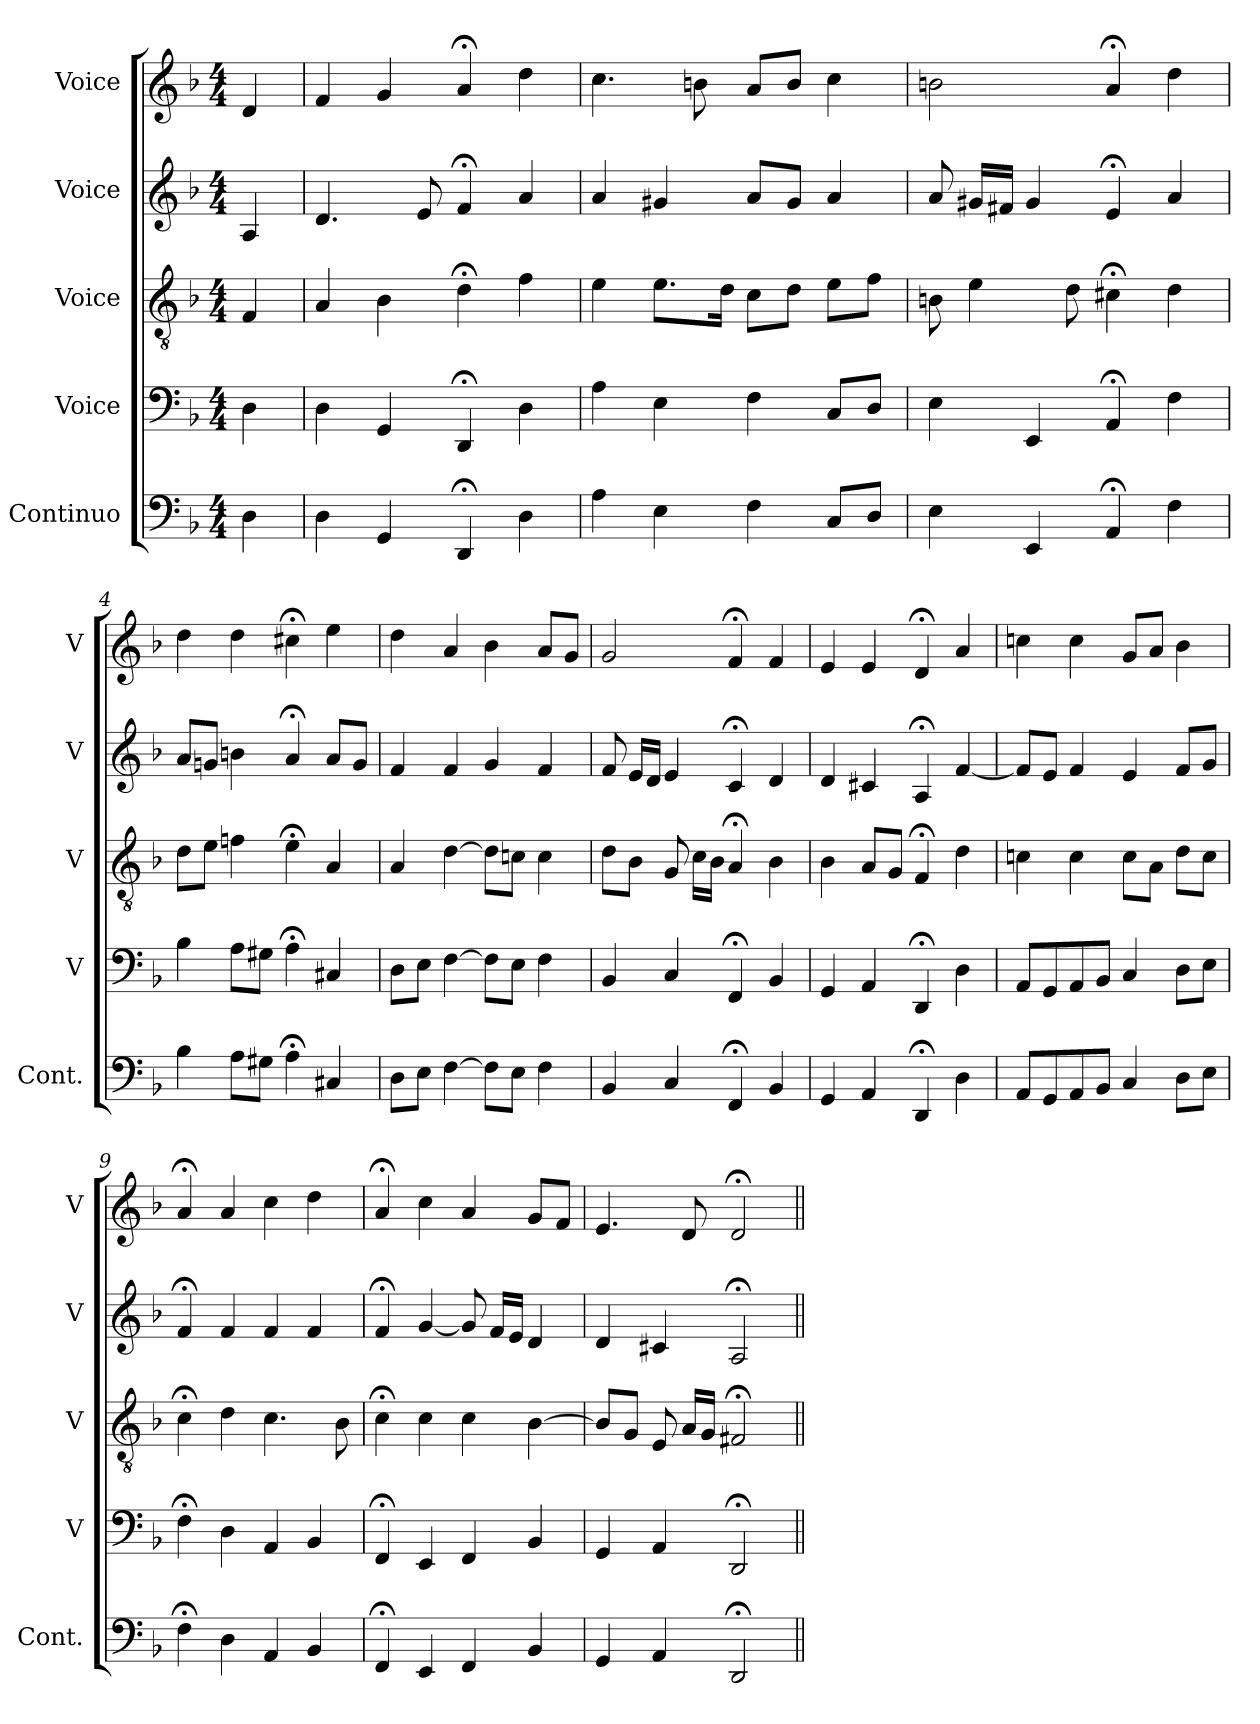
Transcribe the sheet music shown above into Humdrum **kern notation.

**kern	**kern	**kern	**kern	**kern
*part5	*part4	*part3	*part2	*part1
*staff5	*staff4	*staff3	*staff2	*staff1
*I"Continuo	*I"Voice	*I"Voice	*I"Voice	*I"Voice
*I'Cont.	*I'V	*I'V	*I'V	*I'V
*clefF4	*clefF4	*clefGv2	*clefG2	*clefG2
*ITrd7c12	*	*	*	*
*k[b-]	*k[b-]	*k[b-]	*k[b-]	*k[b-]
*M4/4	*M4/4	*M4/4	*M4/4	*M4/4
=	=	=	=	=
4DD\	4D\	4F/	4A/	4d/
=1	=1	=1	=1	=1
4DD\	4D\	4A/	4.d/	4f/
4GGG/	4GG/	4B-\	.	4g/
.	.	.	8e/	.
4DDD;</	4DD;</	4d;<\	4f;</	4a;</
4DD\	4D\	4f\	4a/	4dd\
=2	=2	=2	=2	=2
4AA\	4A\	4e\	4a/	4.cc\
4EE\	4E\	8.e\L	4g#X/	.
.	.	.	.	8bn\
.	.	16d\Jk	.	.
4FF\	4F\	8c\L	8a/L	8a/L
.	.	8d\J	8g#/J	8b/J
8CC/L	8C/L	8e\L	4a/	4cc\
8DD/J	8D/J	8f\J	.	.
=3	=3	=3	=3	=3
4EE\	4E\	8Bn\	8a/	2bn\
.	.	4e\	16g#X/LL	.
.	.	.	16f#X/JJ	.
4EEE/	4EE/	.	4g#/	.
.	.	8d\	.	.
4AAA;</	4AA;</	4c#X;<\	4e;</	4a;</
4FF\	4F\	4d\	4a/	4dd\
=4	=4	=4	=4	=4
4BB-\	4B-\	8d\L	8a/L	4dd\
.	.	8e\J	8gn/J	.
8AA\L	8A\L	4fn\	4bn\	4dd\
8GG#X\J	8G#X\J	.	.	.
4AA;<\	4A;<\	4e;<\	4a;</	4cc#X;<\
4CC#X/	4C#X/	4A/	8a/L	4ee\
.	.	.	8g/J	.
!!LO:LB:g=z
=5	=5	=5	=5	=5
8DD\L	8D\L	4A/	4f/	4dd\
8EE\J	8E\J	.	.	.
[4FF\	[4F\	[4d\	4f/	4a/
8FF\L]	8F\L]	8d\L]	4g/	4b-\
8EE\J	8E\J	8cn\J	.	.
4FF\	4F\	4c\	4f/	8a/L
.	.	.	.	8g/J
=6	=6	=6	=6	=6
4BBB-/	4BB-/	8d\L	8f/	2g/
.	.	8B-\J	16e/LL	.
.	.	.	16d/JJ	.
4CC/	4C/	8G/	4e/	.
.	.	16c\LL	.	.
.	.	16B-\JJ	.	.
4FFF;</	4FF;</	4A;</	4c;</	4f;</
4BBB-/	4BB-/	4B-\	4d/	4f/
=7	=7	=7	=7	=7
4GGG/	4GG/	4B-\	4d/	4e/
4AAA/	4AA/	8A/L	4c#X/	4e/
.	.	8G/J	.	.
4DDD;</	4DD;</	4F;</	4A;</	4d;</
4DD\	4D\	4d\	[4f/	4a/
=8	=8	=8	=8	=8
8AAA/L	8AA/L	4cn\	8f/L]	4ccn\
8GGG/	8GG/	.	8e/J	.
8AAA/	8AA/	4c\	4f/	4cc\
8BBB-/J	8BB-/J	.	.	.
4CC/	4C/	8c\L	4e/	8g/L
.	.	8A\J	.	8a/J
8DD\L	8D\L	8d\L	8f/L	4b-\
8EE\J	8E\J	8c\J	8g/J	.
=9	=9	=9	=9	=9
4FF;<\	4F;<\	4c;<\	4f;</	4a;</
4DD\	4D\	4d\	4f/	4a/
4AAA/	4AA/	4.c\	4f/	4cc\
4BBB-/	4BB-/	.	4f/	4dd\
.	.	8B-\	.	.
!!LO:PB:g=z
=10	=10	=10	=10	=10
4FFF;</	4FF;</	4c;<\	4f;</	4a;</
4EEE/	4EE/	4c\	[4g/	4cc\
4FFF/	4FF/	4c\	8g/]	4a/
.	.	.	16f/LL	.
.	.	.	16e/JJ	.
4BBB-/	4BB-/	[4B-\	4d/	8g/L
.	.	.	.	8f/J
=11	=11	=11	=11	=11
4GGG/	4GG/	8B-/L]	4d/	4.e/
.	.	8G/J	.	.
4AAA/	4AA/	8E/	4c#X/	.
.	.	16A/LL	.	8d/
.	.	16G/JJ	.	.
2DDD;</	2DD;</	2F#X;</	2A;</	2d;</
=||	=||	=||	=||	=||
*-	*-	*-	*-	*-
